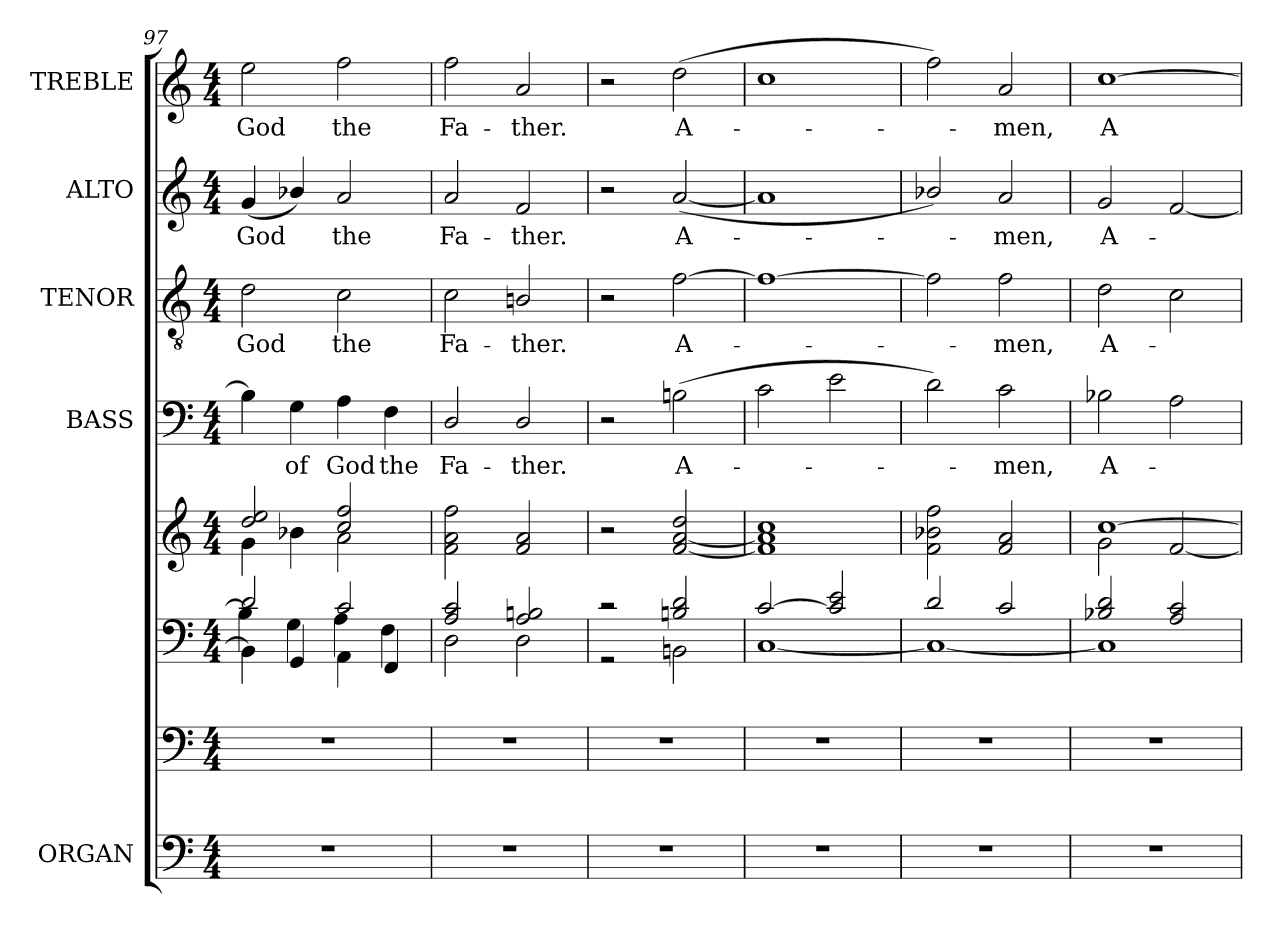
**kern	**kern	**kern	**kern	**kern	**text	**kern	**text	**kern	**text	**kern	**text
*part5	*part5	*part5	*part5	*part4	*part4	*part3	*part3	*part2	*part2	*part1	*part1
*staff8	*staff7	*staff6	*staff5	*staff4	*staff4	*staff3	*staff3	*staff2	*staff2	*staff1	*staff1
*I"ORGAN	*	*	*	*I"BASS	*	*I"TENOR	*	*I"ALTO	*	*I"TREBLE	*
*I'Org.	*	*	*	*I'B.	*	*I'T.	*	*I'A.	*	*	*
*clefF4	*clefF4	*clefF4	*clefG2	*clefF4	*	*clefGv2	*	*clefG2	*	*clefG2	*
*	*	*	*	*	*	*ITrd7c12	*	*	*	*	*
*k[]	*k[]	*k[]	*k[]	*k[]	*	*k[]	*	*k[]	*	*k[]	*
*C:	*C:	*C:	*C:	*C:	*	*C:	*	*C:	*	*C:	*
*M4/4	*M4/4	*M4/4	*M4/4	*M4/4	*	*M4/4	*	*M4/4	*	*M4/4	*
=97	=97	=97	=97	=97	=97	=97	=97	=97	=97	=97	=97
*	*	*^	*^	*	*	*	*	*	*	*	*
*	*	*	*^	*	*	*	*	*	*	*	*	*	*
!	!	!	!	!	!	!	!	!	!	!LO:LY:b:color=#000000	!	!	!	!
!	!	!	!	!	!	!	!	!	!	!	!	!LO:LY:b:color=#000000	!	!
!	!	!	!	!	!	!	!	!	!	!	!	!	!	!LO:LY:b:color=#000000
1r	1r	2di/	4BB-i\]	4B-i\]	2ddi/ 2eei	4gi\	4B-i\]	.	2Di\	God	(4gi/	God	2eei\	God
!	!	!	!	!	!	!	!	!LO:LY:b:color=#000000	!	!	!	!	!	!
.	.	.	4GGi/	4Gi\	.	4b-i\	4Gi\	of	.	.	4b-i/)	.	.	.
!	!	!	!	!	!	!	!	!LO:LY:b:color=#000000	!	!	!	!	!	!
!	!	!	!	!	!	!	!	!	!	!LO:LY:b:color=#000000	!	!	!	!
!	!	!	!	!	!	!	!	!	!	!	!	!LO:LY:b:color=#000000	!	!
!	!	!	!	!	!	!	!	!	!	!	!	!	!	!LO:LY:b:color=#000000
.	.	2ci/	4AAi\	4Ai\	2cci/ 2ffi	2ai\	4Ai\	God	2Ci\	the	2ai/	the	2ffi\	the
!	!	!	!	!	!	!	!	!LO:LY:b:color=#000000	!	!	!	!	!	!
.	.	.	4FFi/	4Fi\	.	.	4Fi\	the	.	.	.	.	.	.
*	*	*	*v	*v	*	*	*	*	*	*	*	*	*	*
*	*	*	*	*v	*v	*	*	*	*	*	*	*	*
!!LO:PB:g=z
=98	=98	=98	=98	=98	=98	=98	=98	=98	=98	=98	=98	=98
*	*	*	*^	*	*	*	*	*	*	*	*	*
!	!	!	!	!	!	!	!LO:LY:b:color=#000000	!	!	!	!	!	!
*	*	*	*v	*v	*	*	*	*	*	*	*	*	*
*	*	*	*^	*	*	*	*	*	*	*	*	*
!	!	!	!	!	!	!	!	!	!LO:LY:b:color=#000000	!	!	!	!
*	*	*	*v	*v	*	*	*	*	*	*	*	*	*
*	*	*	*^	*	*	*	*	*	*	*	*	*
!	!	!	!	!	!	!	!	!	!	!	!LO:LY:b:color=#000000	!	!
*	*	*	*v	*v	*	*	*	*	*	*	*	*	*
*	*	*	*^	*	*	*	*	*	*	*	*	*
!	!	!	!	!	!	!	!	!	!	!	!	!	!LO:LY:b:color=#000000
*	*	*	*v	*v	*	*	*	*	*	*	*	*	*
1r	1r	2Ai/ 2ci	2Di\	2fi\ 2ai 2ffi	2Di/	Fa-	2Ci\	Fa-	2ai/	Fa-	2ffi\	Fa-
!	!	!	!	!	!	!LO:LY:b:color=#000000	!	!	!	!	!	!
!	!	!	!	!	!	!	!	!LO:LY:b:color=#000000	!	!	!	!
!	!	!	!	!	!	!	!	!	!	!LO:LY:b:color=#000000	!	!
!	!	!	!	!	!	!	!	!	!	!	!	!LO:LY:b:color=#000000
.	.	2Ai/ 2Bni	2Di\	2fi/ 2ai	2Di/	-ther.	2BBni/	-ther.	2fi/	-ther.	2ai/	-ther.
=99	=99	=99	=99	=99	=99	=99	=99	=99	=99	=99	=99	=99
1r	1r	2r	2r	2r	2r	.	2r	.	2r	.	2r	.
!	!	!	!	!	!	!LO:LY:b:color=#000000	!	!	!	!	!	!
!	!	!	!	!	!	!	!	!LO:LY:b:color=#000000	!	!	!	!
!	!	!	!	!	!	!	!	!	!	!LO:LY:b:color=#000000	!	!
!	!	!	!	!	!	!	!	!	!	!	!	!LO:LY:b:color=#000000
.	.	2Bni/ 2di	2BBni\	[2fi/ [2ai 2ddi	(2Bni\	A-	[2Fi\	A-	([2ai/	A-	(2ddi\	A-
=100	=100	=100	=100	=100	=100	=100	=100	=100	=100	=100	=100	=100
1r	1r	[2ci/	[1Ci	1fi] 1ai] 1cci	2ci\	.	1Fi_	.	1ai]	.	1cci	.
.	.	2ci/] 2ei	.	.	2ei\	.	.	.	.	.	.	.
=101	=101	=101	=101	=101	=101	=101	=101	=101	=101	=101	=101	=101
1r	1r	2di/	1Ci_	2fi\ 2b-i 2ffi	2di\)	.	2Fi\]	.	2b-i/)	.	2ffi\)	.
!	!	!	!	!	!	!LO:LY:b:color=#000000	!	!	!	!	!	!
!	!	!	!	!	!	!	!	!LO:LY:b:color=#000000	!	!	!	!
!	!	!	!	!	!	!	!	!	!	!LO:LY:b:color=#000000	!	!
!	!	!	!	!	!	!	!	!	!	!	!	!LO:LY:b:color=#000000
.	.	2ci/	.	2fi/ 2ai	2ci\	-men,	2Fi\	-men,	2ai/	-men,	2ai/	-men,
=102	=102	=102	=102	=102	=102	=102	=102	=102	=102	=102	=102	=102
*	*	*	*	*^	*	*	*	*	*	*	*	*
!	!	!	!	!	!	!	!LO:LY:b:color=#000000	!	!	!	!	!	!
!	!	!	!	!	!	!	!	!	!LO:LY:b:color=#000000	!	!	!	!
!	!	!	!	!	!	!	!	!	!	!	!LO:LY:b:color=#000000	!	!
!	!	!	!	!	!	!	!	!	!	!	!	!	!LO:LY:b:color=#000000
1r	1r	2B-i/ 2di	1Ci]	[1cci	2gi\	2B-Xi\	A-	2Di\	A-	2gi/	A-	[1cci	A-
.	.	2Ai/ 2ci	.	.	[2fi/	2Ai\	.	2Ci\	.	[2fi/	.	.	.
*	*	*v	*v	*	*	*	*	*	*	*	*	*	*
*	*	*	*v	*v	*	*	*	*	*	*	*	*
=	=	=	=	=	=	=	=	=	=	=	=
*-	*-	*-	*-	*-	*-	*-	*-	*-	*-	*-	*-
